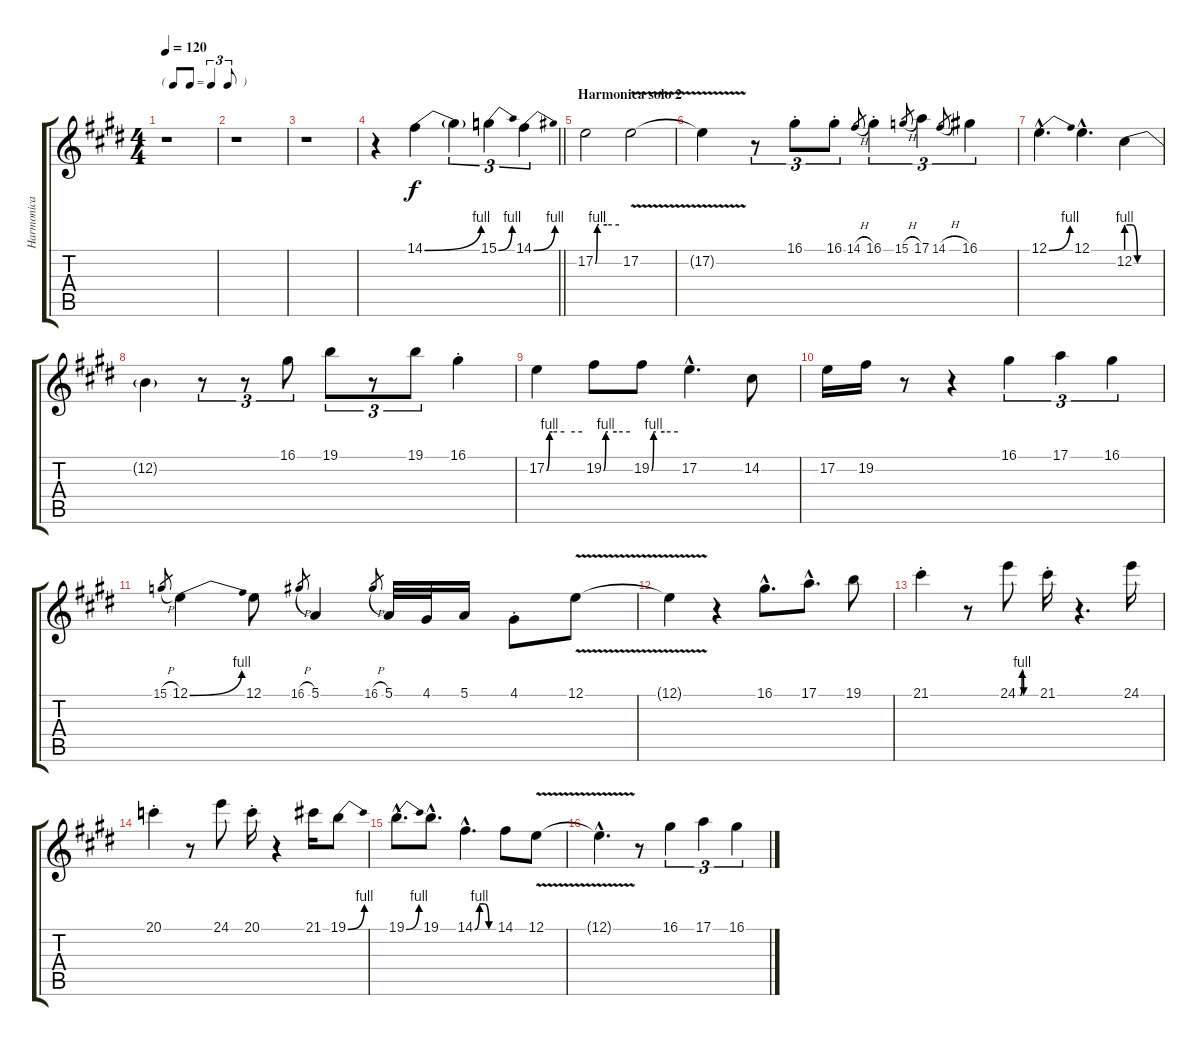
\track ("Harmonica" "Harmonica") {instrument harmonica}
\staff {score tabs}
\tuning (E4 B3 G3 D3 A2 E2) {hide}
\ts (4 4)
\tf triplet8th
\tempo 120
\clef g2
\ks e
r.1{dy f} |
r.1 |
r.1 |
\barLineRight lightlight
r.4 14.1{be (bend 0 0 60 4)}.4 14.1{t}.4{tu (3 2)} 15.1{be (bend 0 0 60 4)}.4{tu (3 2)} 14.1{be (bend 0 0 60 4)}.4{tu (3 2)} |
\section ("" "Harmonica solo 2")
17.2{be (custom 0 0 5 4 10 4 30 4 60 4)}.2 17.2{v}.2 |
17.2{t}.4 r.8{tu (3 2)} 16.1{st}.8{tu (3 2)} 16.1{st}.8{tu (3 2)} 14.1{h}.8{gr} 16.1{st}.4{tu (3 2)} 15.1{h}.8{gr} 17.1.4{tu (3 2)} 14.1{h}.8{gr} 16.1.4{tu (3 2)} |
12.1{be (bend 0 0 60 4) hac}.4{d} 12.1{hac}.4{d} 12.2{be (custom 0 4 10 4 20 0 40 0 60 0)}.4 |
12.2{t}.4 r.8{tu (3 2)} r.8{tu (3 2)} 16.1.8{tu (3 2)} 19.1.8{tu (3 2)} r.8{tu (3 2)} 19.1.8{tu (3 2)} 16.1{st}.4 |
17.2{be (custom 0 0 5 4 10 4 30 4 60 4)}.4 19.2{be (custom 0 0 5 4 10 4 30 4 60 4)}.8 19.2{be (custom 0 0 5 4 10 4 30 4 60 4)}.8 17.2{hac}.4{d} 14.2.8 |
17.2.16 19.2.16 r.8 r.4 16.1.4{tu (3 2)} 17.1.4{tu (3 2)} 16.1.4{tu (3 2)} |
15.1{h}.8{gr} 12.1{be (bend 0 0 60 4)}.4 12.1.8 16.1{h}.8{gr} 5.1.4 16.1{h}.8{gr} 5.1.32 4.1.32 5.1.16 4.1{st}.8 12.1{v}.8 |
12.1{t}.4 r.4 16.1{hac}.8{d} 17.1{hac}.8{d} 19.1.8 |
21.1{st}.4 r.8 24.1{be (custom 0 0 9 0 15 4 20 0 30 0 45 0 60 0)}.8 21.1{st}.16 r.4{d} 24.1.16 |
20.1{st}.4 r.8 24.1.8 20.1{st}.16 r.4 21.1.16 19.1{be (bend 0 0 60 4)}.8 |
19.1{be (bend 0 0 60 4) hac}.8{d} 19.1{hac}.8{d} 14.1{be (custom 0 0 15 4 30 4 45 0 60 0) hac}.4{d} 14.1.8 12.1{v}.8 |
12.1{hac t}.4{d} r.8 16.1.4{tu (3 2)} 17.1.4{tu (3 2)} 16.1.4{tu (3 2)}
